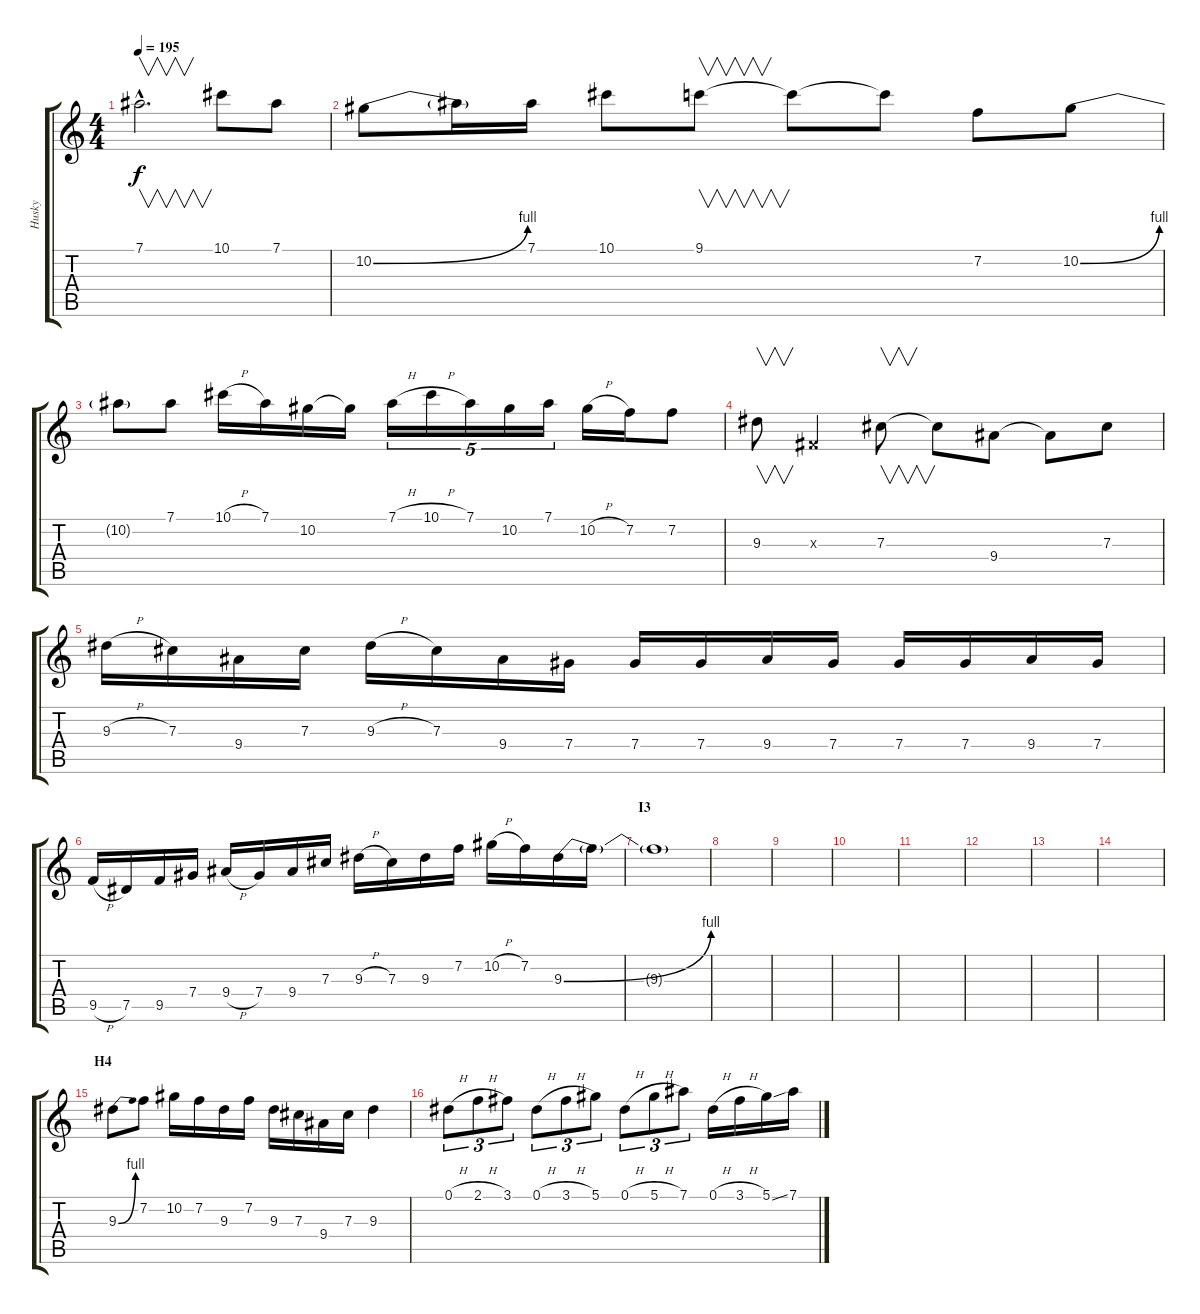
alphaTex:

\track ("Husky" "Husky") {instrument distortionguitar}
\staff {score tabs}
\tuning (Eb4 Bb3 Gb3 Db3 Ab2 Eb2) {hide}
\ts (4 4)
\tempo 195
\clef g2
\ks c
7.1{hac}.2{v d dy f} 10.1.8 7.1.8 |
10.2{be (bend 0 0 60 4)}.8 10.2{t}.16 7.1.16 10.1.8 9.1.8{v} 9.1{t}.8 9.1{t}.8 7.2.8 10.2{be (bend 0 0 60 4)}.8 |
10.2{t}.8 7.1.8 10.1{h}.16 7.1.16 10.2.16 10.2{t}.16 7.1{h}.16{tu (5 4)} 10.1{h}.16{tu (5 4)} 7.1.16{tu (5 4)} 10.2.16{tu (5 4)} 7.1.16{tu (5 4)} 10.2{h}.16 7.2.16 7.2.8 |
9.3.8{v} 0.3{x}.4 7.3.8{v} 7.3{t}.8 9.4.8 9.4{t}.8 7.3.8 |
9.3{h}.16 7.3.16 9.4.16 7.3.16 9.3{h}.16 7.3.16 9.4.16 7.4.16 7.4.16 7.4.16 9.4.16 7.4.16 7.4.16 7.4.16 9.4.16 7.4.16 |
9.5{h}.16 7.5.16 9.5.16 7.4.16 9.4{h}.16 7.4.16 9.4.16 7.3.16 9.3{h}.16 7.3.16 9.3.16 7.2.16 10.2{h}.16 7.2.16 9.3{be (bend 0 0 60 4)}.16 9.3{t}.16 |
\section ("" "I3")
9.3{t}.1{volume 0} |
|
|
|
|
|
|
|
\section ("" "H4")
9.3{be (bend 0 0 60 4)}.8{volume 16} 7.2.8 10.2.16 7.2.16 9.3.16 7.2.16 9.3.16 7.3.16 9.4.16 7.3.16 9.3.4 |
0.1{h}.8{tu (3 2)} 2.1{h}.8{tu (3 2)} 3.1.8{tu (3 2)} 0.1{h}.8{tu (3 2)} 3.1{h}.8{tu (3 2)} 5.1.8{tu (3 2)} 0.1{h}.8{tu (3 2)} 5.1{h}.8{tu (3 2)} 7.1.8{tu (3 2)} 0.1{h}.16 3.1{h}.16 5.1{ss}.16 7.1.16
